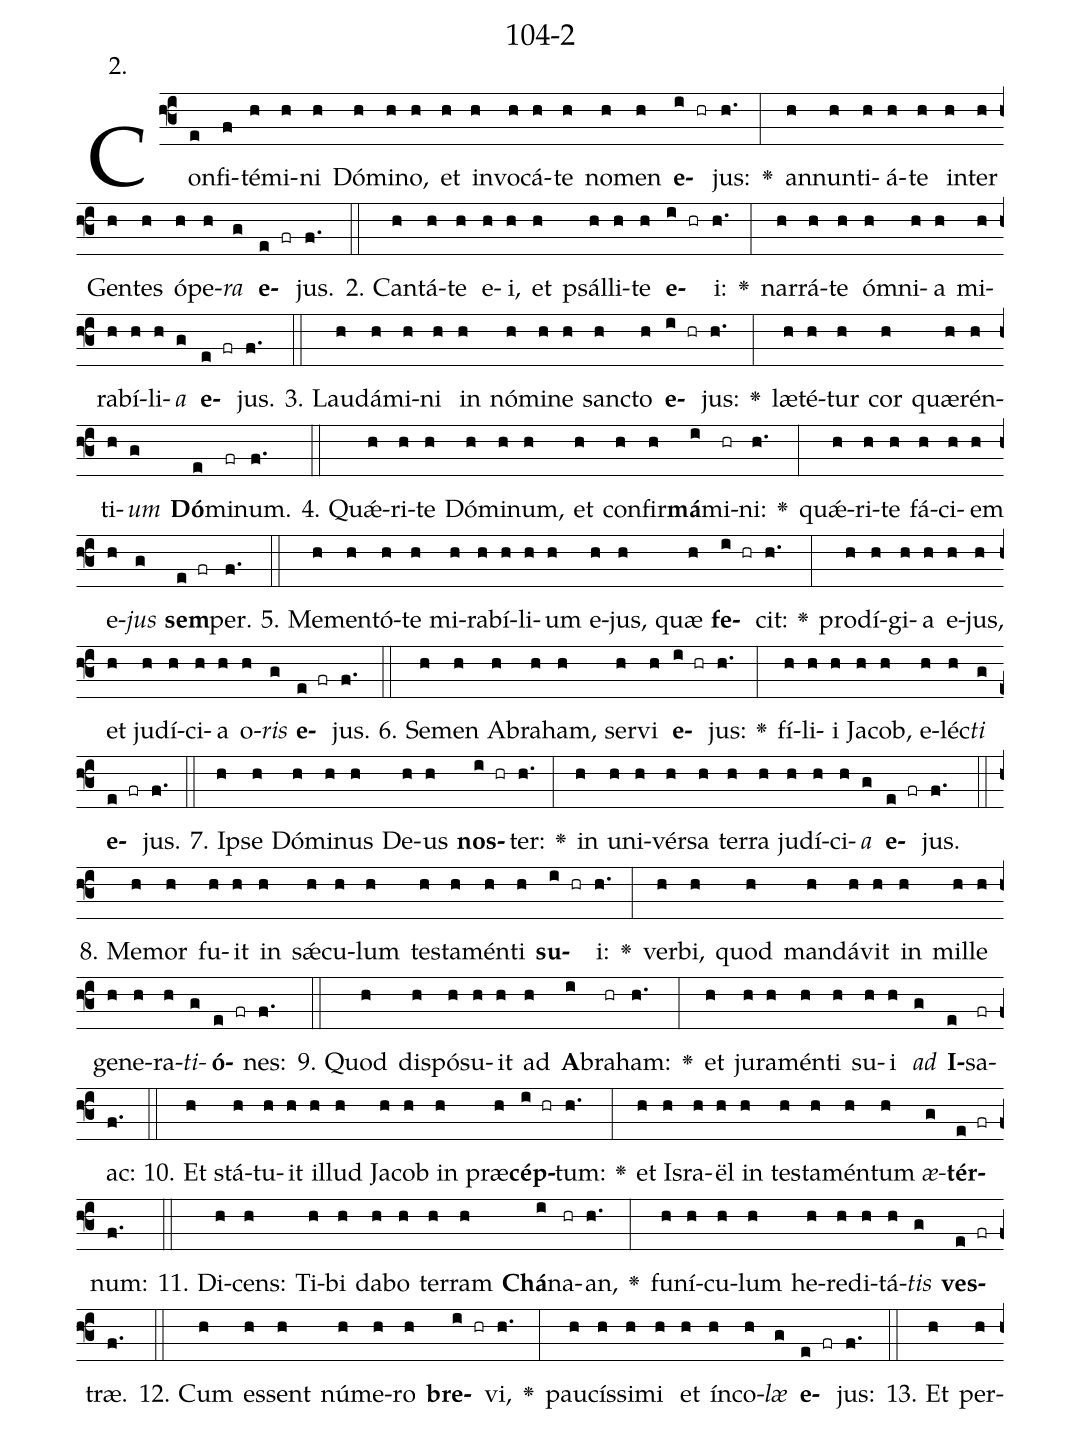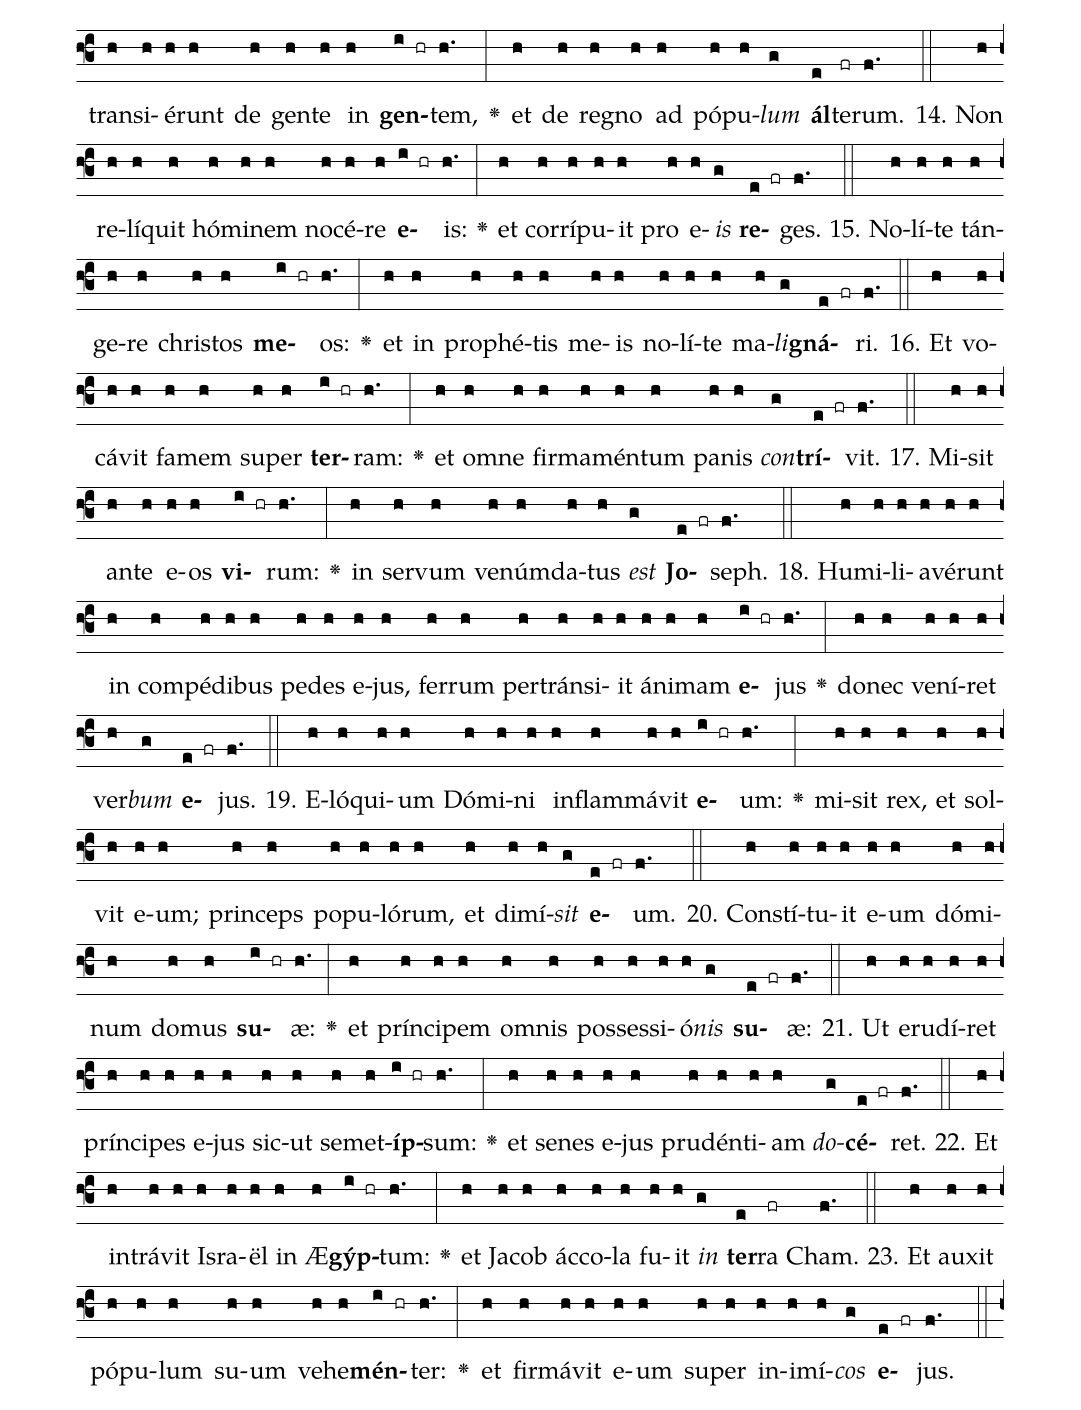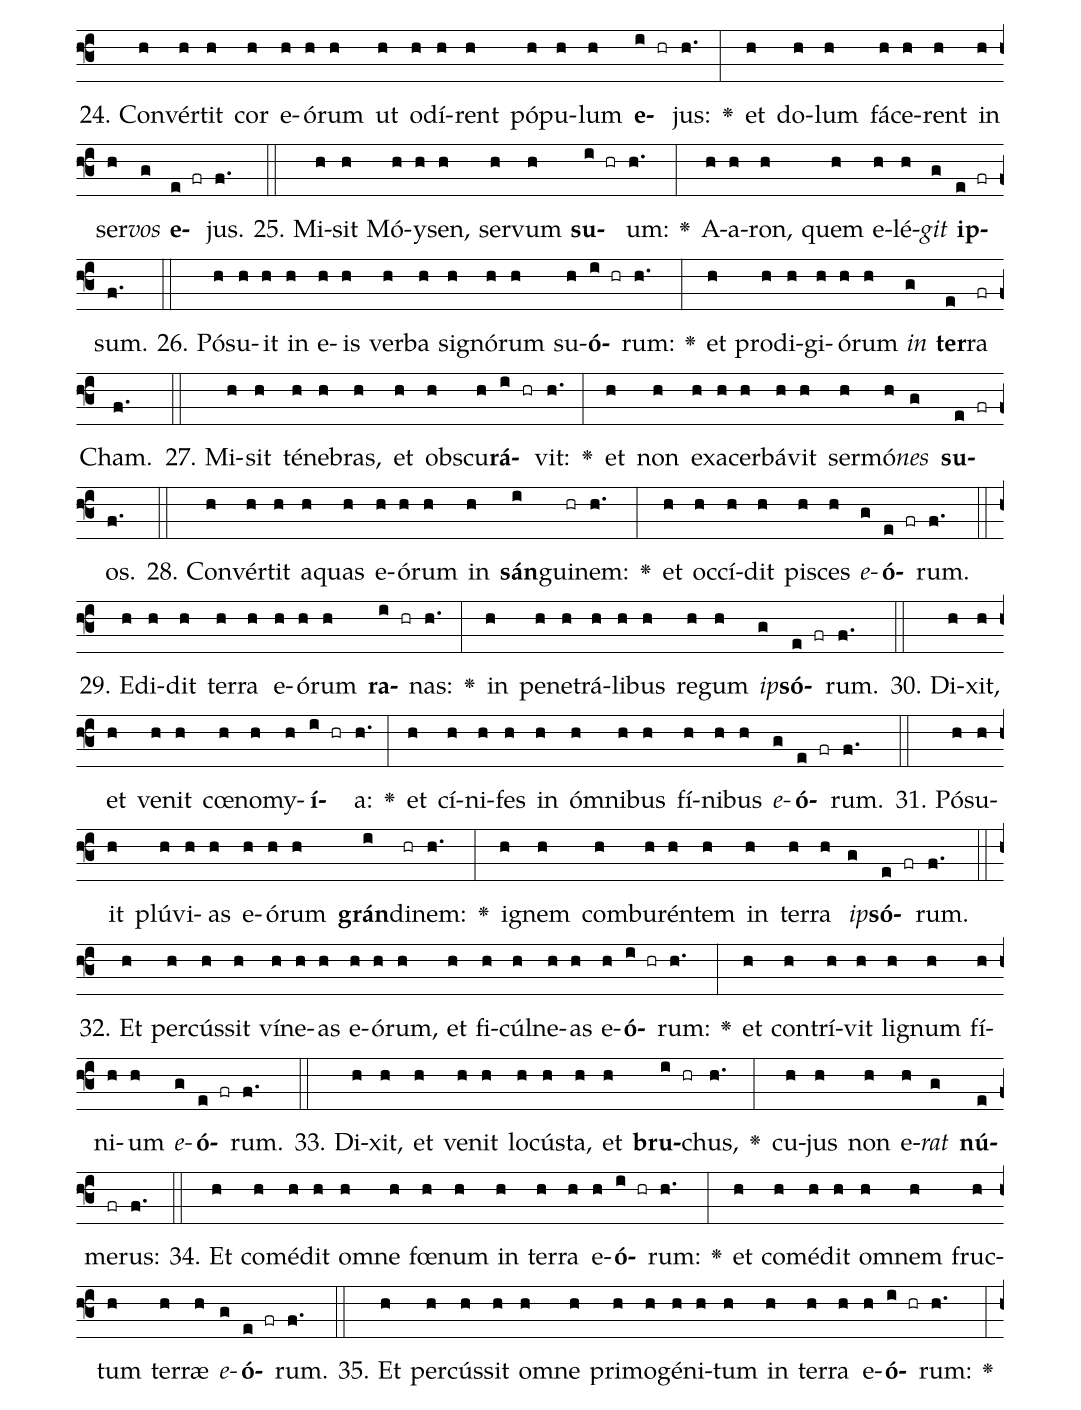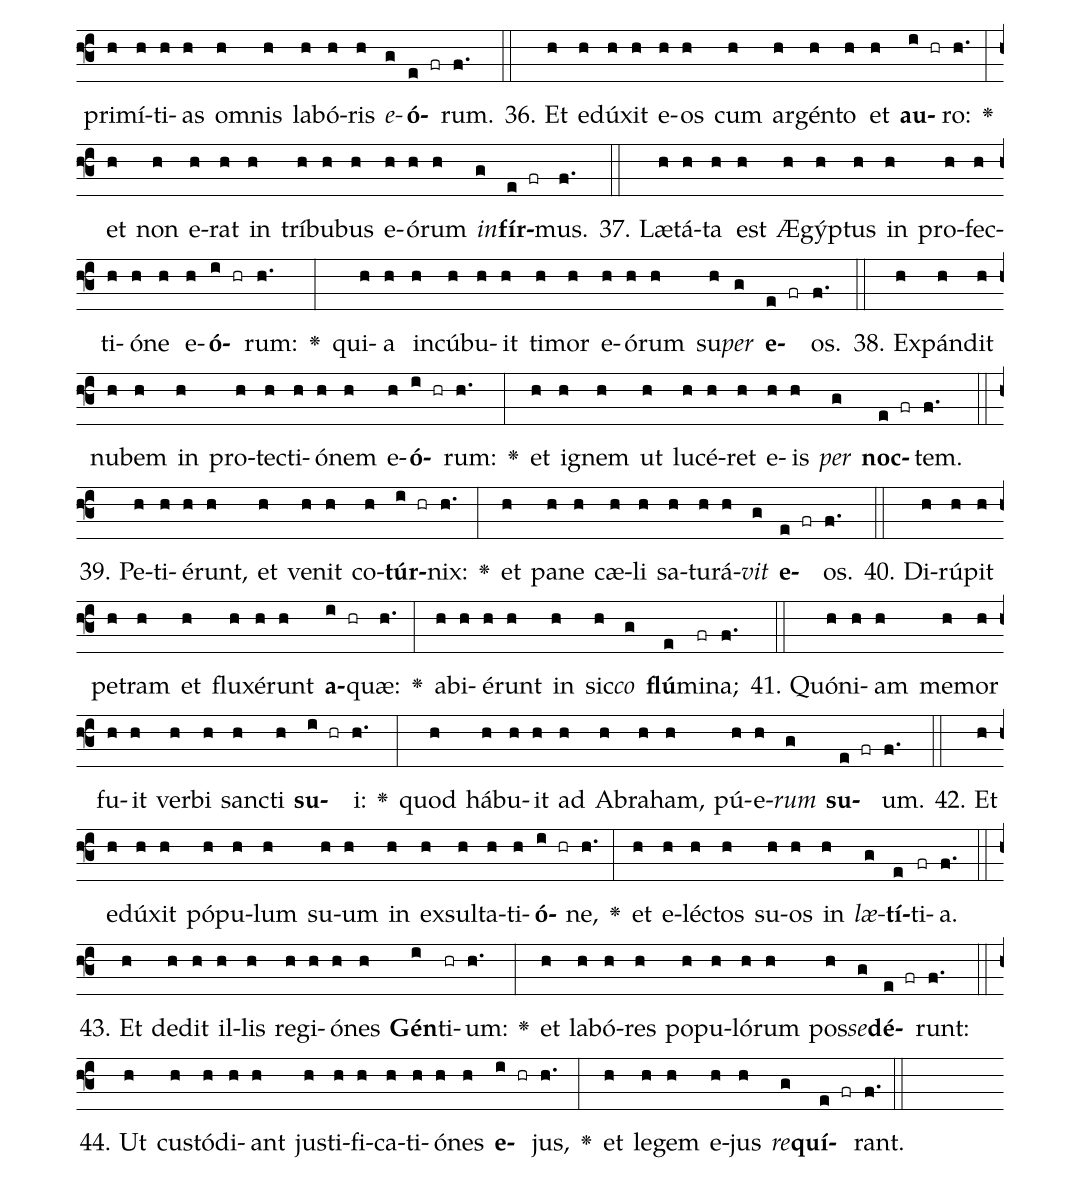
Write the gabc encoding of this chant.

name: 104-2;
annotation: 2.;
%%
(f3)Con(e)fi(f)té(h)mi(h)ni(h) Dó(h)mi(h)no,(h) et(h) in(h)vo(h)cá(h)te(h) no(h)men(h) <b>e</b>(i hr)jus:(h.) <v>\greheightstar</v>(:) an(h)nun(h)ti(h)á(h)te(h) in(h)ter(h) Gen(h)tes(h) ó(h)pe(h)<i>ra</i>(g) <b>e</b>(e fr)jus.(f.) (::)
2. Can(h)tá(h)te(h) e(h)i,(h) et(h) psál(h)li(h)te(h) <b>e</b>(i hr)i:(h.) <v>\greheightstar</v>(:) nar(h)rá(h)te(h) óm(h)ni(h)a(h) mi(h)ra(h)bí(h)li(h)<i>a</i>(g) <b>e</b>(e fr)jus.(f.) (::)
3. Lau(h)dá(h)mi(h)ni(h) in(h) nó(h)mi(h)ne(h) sanc(h)to(h) <b>e</b>(i hr)jus:(h.) <v>\greheightstar</v>(:) læ(h)té(h)tur(h) cor(h) quæ(h)rén(h)ti(h)<i>um</i>(g) <b>Dó</b>(e)mi(fr)num.(f.) (::)
4. Quǽ(h)ri(h)te(h) Dó(h)mi(h)num,(h) et(h) con(h)fir(h)<b>má</b>(i)mi(hr)ni:(h.) <v>\greheightstar</v>(:) quǽ(h)ri(h)te(h) fá(h)ci(h)em(h) e(h)<i>jus</i>(g) <b>sem</b>(e fr)per.(f.) (::)
5. Me(h)men(h)tó(h)te(h) mi(h)ra(h)bí(h)li(h)um(h) e(h)jus,(h) quæ(h) <b>fe</b>(i hr)cit:(h.) <v>\greheightstar</v>(:) prod(h)í(h)gi(h)a(h) e(h)jus,(h) et(h) ju(h)dí(h)ci(h)a(h) o(h)<i>ris</i>(g) <b>e</b>(e fr)jus.(f.) (::)
6. Se(h)men(h) A(h)bra(h)ham,(h) ser(h)vi(h) <b>e</b>(i hr)jus:(h.) <v>\greheightstar</v>(:) fí(h)li(h)i(h) Ja(h)cob,(h) e(h)léc(h)<i>ti</i>(g) <b>e</b>(e fr)jus.(f.) (::)
7. Ip(h)se(h) Dó(h)mi(h)nus(h) De(h)us(h) <b>nos</b>(i hr)ter:(h.) <v>\greheightstar</v>(:) in(h) u(h)ni(h)vér(h)sa(h) ter(h)ra(h) ju(h)dí(h)ci(h)<i>a</i>(g) <b>e</b>(e fr)jus.(f.) (::)
8. Me(h)mor(h) fu(h)it(h) in(h) sǽ(h)cu(h)lum(h) tes(h)ta(h)mén(h)ti(h) <b>su</b>(i hr)i:(h.) <v>\greheightstar</v>(:) ver(h)bi,(h) quod(h) man(h)dá(h)vit(h) in(h) mil(h)le(h) ge(h)ne(h)ra(h)<i>ti</i>(g)<b>ó</b>(e fr)nes:(f.) (::)
9. Quod(h) dis(h)pó(h)su(h)it(h) ad(h) <b>A</b>(i)bra(hr)ham:(h.) <v>\greheightstar</v>(:) et(h) ju(h)ra(h)mén(h)ti(h) su(h)i(h) <i>ad</i>(g) <b>I</b>(e)sa(fr)ac:(f.) (::)
10. Et(h) stá(h)tu(h)it(h) il(h)lud(h) Ja(h)cob(h) in(h) præ(h)<b>cép</b>(i hr)tum:(h.) <v>\greheightstar</v>(:) et(h) Is(h)ra(h)ël(h) in(h) tes(h)ta(h)mén(h)tum(h) <i>æ</i>(g)<b>tér</b>(e fr)num:(f.) (::)
11. Di(h)cens:(h) Ti(h)bi(h) da(h)bo(h) ter(h)ram(h) <b>Chá</b>(i)na(hr)an,(h.) <v>\greheightstar</v>(:) fu(h)ní(h)cu(h)lum(h) he(h)re(h)di(h)tá(h)<i>tis</i>(g) <b>ves</b>(e fr)træ.(f.) (::)
12. Cum(h) es(h)sent(h) nú(h)me(h)ro(h) <b>bre</b>(i hr)vi,(h.) <v>\greheightstar</v>(:) pau(h)cís(h)si(h)mi(h) et(h) ín(h)co(h)<i>læ</i>(g) <b>e</b>(e fr)jus:(f.) (::)
13. Et(h) per(h)trans(h)i(h)é(h)runt(h) de(h) gen(h)te(h) in(h) <b>gen</b>(i hr)tem,(h.) <v>\greheightstar</v>(:) et(h) de(h) re(h)gno(h) ad(h) pó(h)pu(h)<i>lum</i>(g) <b>ál</b>(e)te(fr)rum.(f.) (::)
14. Non(h) re(h)lí(h)quit(h) hó(h)mi(h)nem(h) no(h)cé(h)re(h) <b>e</b>(i hr)is:(h.) <v>\greheightstar</v>(:) et(h) cor(h)rí(h)pu(h)it(h) pro(h) e(h)<i>is</i>(g) <b>re</b>(e fr)ges.(f.) (::)
15. No(h)lí(h)te(h) tán(h)ge(h)re(h) chris(h)tos(h) <b>me</b>(i hr)os:(h.) <v>\greheightstar</v>(:) et(h) in(h) pro(h)phé(h)tis(h) me(h)is(h) no(h)lí(h)te(h) ma(h)<i>li</i>(g)<b>gná</b>(e fr)ri.(f.) (::)
16. Et(h) vo(h)cá(h)vit(h) fa(h)mem(h) su(h)per(h) <b>ter</b>(i hr)ram:(h.) <v>\greheightstar</v>(:) et(h) om(h)ne(h) fir(h)ma(h)mén(h)tum(h) pa(h)nis(h) <i>con</i>(g)<b>trí</b>(e fr)vit.(f.) (::)
17. Mi(h)sit(h) an(h)te(h) e(h)os(h) <b>vi</b>(i hr)rum:(h.) <v>\greheightstar</v>(:) in(h) ser(h)vum(h) ve(h)núm(h)da(h)tus(h) <i>est</i>(g) <b>Jo</b>(e fr)seph.(f.) (::)
18. Hu(h)mi(h)li(h)a(h)vé(h)runt(h) in(h) com(h)pé(h)di(h)bus(h) pe(h)des(h) e(h)jus,(h) fer(h)rum(h) per(h)tráns(h)i(h)it(h) á(h)ni(h)mam(h) <b>e</b>(i hr)jus(h.) <v>\greheightstar</v>(:) do(h)nec(h) ve(h)ní(h)ret(h) ver(h)<i>bum</i>(g) <b>e</b>(e fr)jus.(f.) (::)
19. E(h)ló(h)qui(h)um(h) Dó(h)mi(h)ni(h) in(h)flam(h)má(h)vit(h) <b>e</b>(i hr)um:(h.) <v>\greheightstar</v>(:) mi(h)sit(h) rex,(h) et(h) sol(h)vit(h) e(h)um;(h) prin(h)ceps(h) po(h)pu(h)ló(h)rum,(h) et(h) di(h)mí(h)<i>sit</i>(g) <b>e</b>(e fr)um.(f.) (::)
20. Con(h)stí(h)tu(h)it(h) e(h)um(h) dó(h)mi(h)num(h) do(h)mus(h) <b>su</b>(i hr)æ:(h.) <v>\greheightstar</v>(:) et(h) prín(h)ci(h)pem(h) om(h)nis(h) pos(h)ses(h)si(h)ó(h)<i>nis</i>(g) <b>su</b>(e fr)æ:(f.) (::)
21. Ut(h) e(h)ru(h)dí(h)ret(h) prín(h)ci(h)pes(h) e(h)jus(h) sic(h)ut(h) se(h)met(h)<b>íp</b>(i hr)sum:(h.) <v>\greheightstar</v>(:) et(h) se(h)nes(h) e(h)jus(h) pru(h)dén(h)ti(h)am(h) <i>do</i>(g)<b>cé</b>(e fr)ret.(f.) (::)
22. Et(h) in(h)trá(h)vit(h) Is(h)ra(h)ël(h) in(h) Æ(h)<b>gýp</b>(i hr)tum:(h.) <v>\greheightstar</v>(:) et(h) Ja(h)cob(h) ác(h)co(h)la(h) fu(h)it(h) <i>in</i>(g) <b>ter</b>(e)ra(fr) Cham.(f.) (::)
23. Et(h) au(h)xit(h) pó(h)pu(h)lum(h) su(h)um(h) ve(h)he(h)<b>mén</b>(i hr)ter:(h.) <v>\greheightstar</v>(:) et(h) fir(h)má(h)vit(h) e(h)um(h) su(h)per(h) in(h)i(h)mí(h)<i>cos</i>(g) <b>e</b>(e fr)jus.(f.) (::)
24. Con(h)vér(h)tit(h) cor(h) e(h)ó(h)rum(h) ut(h) o(h)dí(h)rent(h) pó(h)pu(h)lum(h) <b>e</b>(i hr)jus:(h.) <v>\greheightstar</v>(:) et(h) do(h)lum(h) fá(h)ce(h)rent(h) in(h) ser(h)<i>vos</i>(g) <b>e</b>(e fr)jus.(f.) (::)
25. Mi(h)sit(h) Mó(h)y(h)sen,(h) ser(h)vum(h) <b>su</b>(i hr)um:(h.) <v>\greheightstar</v>(:) A(h)a(h)ron,(h) quem(h) e(h)lé(h)<i>git</i>(g) <b>ip</b>(e fr)sum.(f.) (::)
26. Pó(h)su(h)it(h) in(h) e(h)is(h) ver(h)ba(h) si(h)gnó(h)rum(h) su(h)<b>ó</b>(i hr)rum:(h.) <v>\greheightstar</v>(:) et(h) prod(h)i(h)gi(h)ó(h)rum(h) <i>in</i>(g) <b>ter</b>(e)ra(fr) Cham.(f.) (::)
27. Mi(h)sit(h) té(h)ne(h)bras,(h) et(h) obs(h)cu(h)<b>rá</b>(i hr)vit:(h.) <v>\greheightstar</v>(:) et(h) non(h) ex(h)a(h)cer(h)bá(h)vit(h) ser(h)mó(h)<i>nes</i>(g) <b>su</b>(e fr)os.(f.) (::)
28. Con(h)vér(h)tit(h) a(h)quas(h) e(h)ó(h)rum(h) in(h) <b>sán</b>(i)gui(hr)nem:(h.) <v>\greheightstar</v>(:) et(h) oc(h)cí(h)dit(h) pi(h)sces(h) <i>e</i>(g)<b>ó</b>(e fr)rum.(f.) (::)
29. E(h)di(h)dit(h) ter(h)ra(h) e(h)ó(h)rum(h) <b>ra</b>(i hr)nas:(h.) <v>\greheightstar</v>(:) in(h) pe(h)ne(h)trá(h)li(h)bus(h) re(h)gum(h) <i>ip</i>(g)<b>só</b>(e fr)rum.(f.) (::)
30. Di(h)xit,(h) et(h) ve(h)nit(h) cœ(h)no(h)my(h)<b>í</b>(i hr)a:(h.) <v>\greheightstar</v>(:) et(h) cí(h)ni(h)fes(h) in(h) óm(h)ni(h)bus(h) fí(h)ni(h)bus(h) <i>e</i>(g)<b>ó</b>(e fr)rum.(f.) (::)
31. Pó(h)su(h)it(h) plú(h)vi(h)as(h) e(h)ó(h)rum(h) <b>grán</b>(i)di(hr)nem:(h.) <v>\greheightstar</v>(:) i(h)gnem(h) com(h)bu(h)rén(h)tem(h) in(h) ter(h)ra(h) <i>ip</i>(g)<b>só</b>(e fr)rum.(f.) (::)
32. Et(h) per(h)cús(h)sit(h) ví(h)ne(h)as(h) e(h)ó(h)rum,(h) et(h) fi(h)cúl(h)ne(h)as(h) e(h)<b>ó</b>(i hr)rum:(h.) <v>\greheightstar</v>(:) et(h) con(h)trí(h)vit(h) li(h)gnum(h) fí(h)ni(h)um(h) <i>e</i>(g)<b>ó</b>(e fr)rum.(f.) (::)
33. Di(h)xit,(h) et(h) ve(h)nit(h) lo(h)cús(h)ta,(h) et(h) <b>bru</b>(i hr)chus,(h.) <v>\greheightstar</v>(:) cu(h)jus(h) non(h) e(h)<i>rat</i>(g) <b>nú</b>(e)me(fr)rus:(f.) (::)
34. Et(h) com(h)é(h)dit(h) om(h)ne(h) fœ(h)num(h) in(h) ter(h)ra(h) e(h)<b>ó</b>(i hr)rum:(h.) <v>\greheightstar</v>(:) et(h) com(h)é(h)dit(h) om(h)nem(h) fruc(h)tum(h) ter(h)ræ(h) <i>e</i>(g)<b>ó</b>(e fr)rum.(f.) (::)
35. Et(h) per(h)cús(h)sit(h) om(h)ne(h) pri(h)mo(h)gé(h)ni(h)tum(h) in(h) ter(h)ra(h) e(h)<b>ó</b>(i hr)rum:(h.) <v>\greheightstar</v>(:) pri(h)mí(h)ti(h)as(h) om(h)nis(h) la(h)bó(h)ris(h) <i>e</i>(g)<b>ó</b>(e fr)rum.(f.) (::)
36. Et(h) e(h)dú(h)xit(h) e(h)os(h) cum(h) ar(h)gén(h)to(h) et(h) <b>au</b>(i hr)ro:(h.) <v>\greheightstar</v>(:) et(h) non(h) e(h)rat(h) in(h) trí(h)bu(h)bus(h) e(h)ó(h)rum(h) <i>in</i>(g)<b>fír</b>(e fr)mus.(f.) (::)
37. Læ(h)tá(h)ta(h) est(h) Æ(h)gýp(h)tus(h) in(h) pro(h)fec(h)ti(h)ó(h)ne(h) e(h)<b>ó</b>(i hr)rum:(h.) <v>\greheightstar</v>(:) qui(h)a(h) in(h)cú(h)bu(h)it(h) ti(h)mor(h) e(h)ó(h)rum(h) su(h)<i>per</i>(g) <b>e</b>(e fr)os.(f.) (::)
38. Ex(h)pán(h)dit(h) nu(h)bem(h) in(h) pro(h)tec(h)ti(h)ó(h)nem(h) e(h)<b>ó</b>(i hr)rum:(h.) <v>\greheightstar</v>(:) et(h) i(h)gnem(h) ut(h) lu(h)cé(h)ret(h) e(h)is(h) <i>per</i>(g) <b>noc</b>(e fr)tem.(f.) (::)
39. Pe(h)ti(h)é(h)runt,(h) et(h) ve(h)nit(h) co(h)<b>túr</b>(i hr)nix:(h.) <v>\greheightstar</v>(:) et(h) pa(h)ne(h) cæ(h)li(h) sa(h)tu(h)rá(h)<i>vit</i>(g) <b>e</b>(e fr)os.(f.) (::)
40. Di(h)rú(h)pit(h) pe(h)tram(h) et(h) flu(h)xé(h)runt(h) <b>a</b>(i hr)quæ:(h.) <v>\greheightstar</v>(:) ab(h)i(h)é(h)runt(h) in(h) sic(h)<i>co</i>(g) <b>flú</b>(e)mi(fr)na;(f.) (::)
41. Quón(h)i(h)am(h) me(h)mor(h) fu(h)it(h) ver(h)bi(h) sanc(h)ti(h) <b>su</b>(i hr)i:(h.) <v>\greheightstar</v>(:) quod(h) há(h)bu(h)it(h) ad(h) A(h)bra(h)ham,(h) pú(h)e(h)<i>rum</i>(g) <b>su</b>(e fr)um.(f.) (::)
42. Et(h) e(h)dú(h)xit(h) pó(h)pu(h)lum(h) su(h)um(h) in(h) ex(h)sul(h)ta(h)ti(h)<b>ó</b>(i hr)ne,(h.) <v>\greheightstar</v>(:) et(h) e(h)léc(h)tos(h) su(h)os(h) in(h) <i>læ</i>(g)<b>tí</b>(e)ti(fr)a.(f.) (::)
43. Et(h) de(h)dit(h) il(h)lis(h) re(h)gi(h)ó(h)nes(h) <b>Gén</b>(i)ti(hr)um:(h.) <v>\greheightstar</v>(:) et(h) la(h)bó(h)res(h) po(h)pu(h)ló(h)rum(h) pos(h)<i>se</i>(g)<b>dé</b>(e fr)runt:(f.) (::)
44. Ut(h) cus(h)tó(h)di(h)ant(h) jus(h)ti(h)fi(h)ca(h)ti(h)ó(h)nes(h) <b>e</b>(i hr)jus,(h.) <v>\greheightstar</v>(:) et(h) le(h)gem(h) e(h)jus(h) <i>re</i>(g)<b>quí</b>(e fr)rant.(f.) (::)
